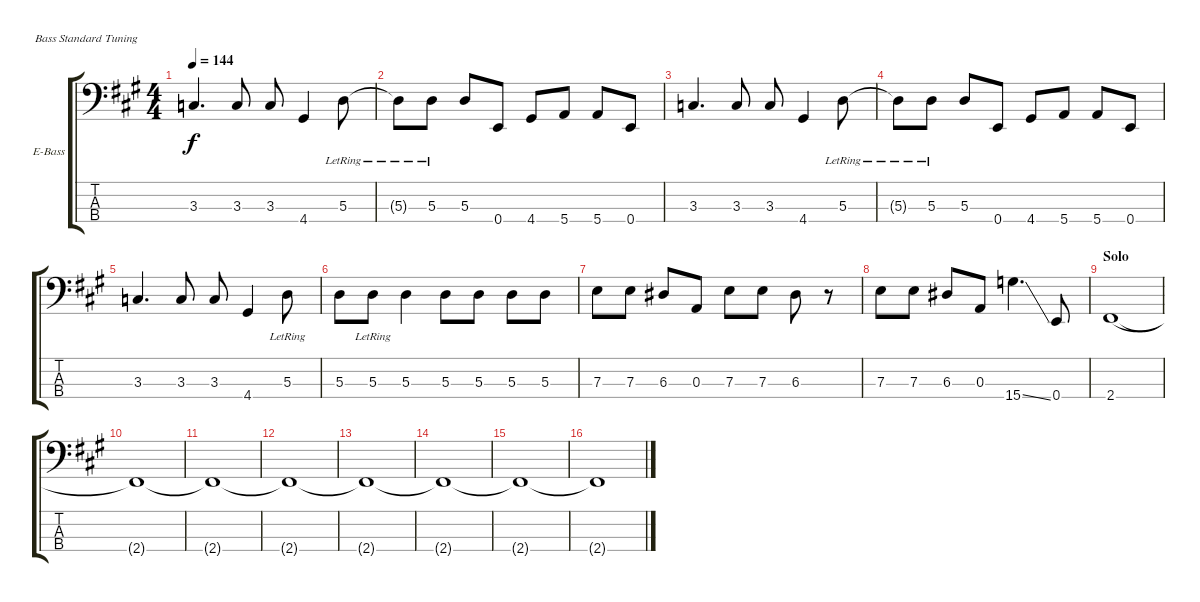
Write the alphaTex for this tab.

\defaultSystemsLayout 4
\bracketExtendMode groupsimilarinstruments
\firstSystemTrackNameOrientation horizontal
\otherSystemsTrackNameOrientation horizontal
\track ("Electric Bass" "E-Bass") {instrument electricbassfinger}
\staff {score tabs}
\tuning (G2 D2 A1 E1)
\ts (4 4)
\tempo 144
\clef f4
\scale
1.07062
\ks a
3.3.4{d dy f} 3.3.8 3.3.8 4.4.4 5.3{lr}.8 |
\scale
0.929382 5.3{lr t}.8 5.3{lr}.8 5.3.8 0.4.8 4.4.8 5.4.8 5.4.8 0.4.8 |
\scale
1.07062 3.3.4{d} 3.3.8 3.3.8 4.4.4 5.3{lr}.8 |
\scale
0.929382 5.3{lr t}.8 5.3{lr}.8 5.3.8 0.4.8 4.4.8 5.4.8 5.4.8 0.4.8 |
\scale
1.07062 3.3.4{d} 3.3.8 3.3.8 4.4.4 5.3{lr}.8 |
\scale
0.929382 5.3.8 5.3{lr}.8 5.3.4 5.3.8 5.3.8 5.3.8 5.3.8 |
\scale
1.07062 7.3.8 7.3.8 6.3.8 0.3.8 7.3.8 7.3.8 6.3.8 r.8 |
\scale
0.929382 7.3.8 7.3.8 6.3.8 0.3.8 15.4{ss}.4{d} 0.4.8 |
\section ("" "Solo")
\scale
1.07062 2.4.1{legatoorigin} |
\scale
0.929382 2.4{t}.1{legatoorigin} |
\scale
1.07062 2.4{t}.1{legatoorigin} |
\scale
0.929382 2.4{t}.1{legatoorigin} |
\scale
1.07062 2.4{t}.1{legatoorigin} |
\scale
0.929382 2.4{t}.1{legatoorigin} |
\scale
1.07062 2.4{t}.1{legatoorigin} |
\scale
0.929382 2.4{t}.1{legatoorigin}
